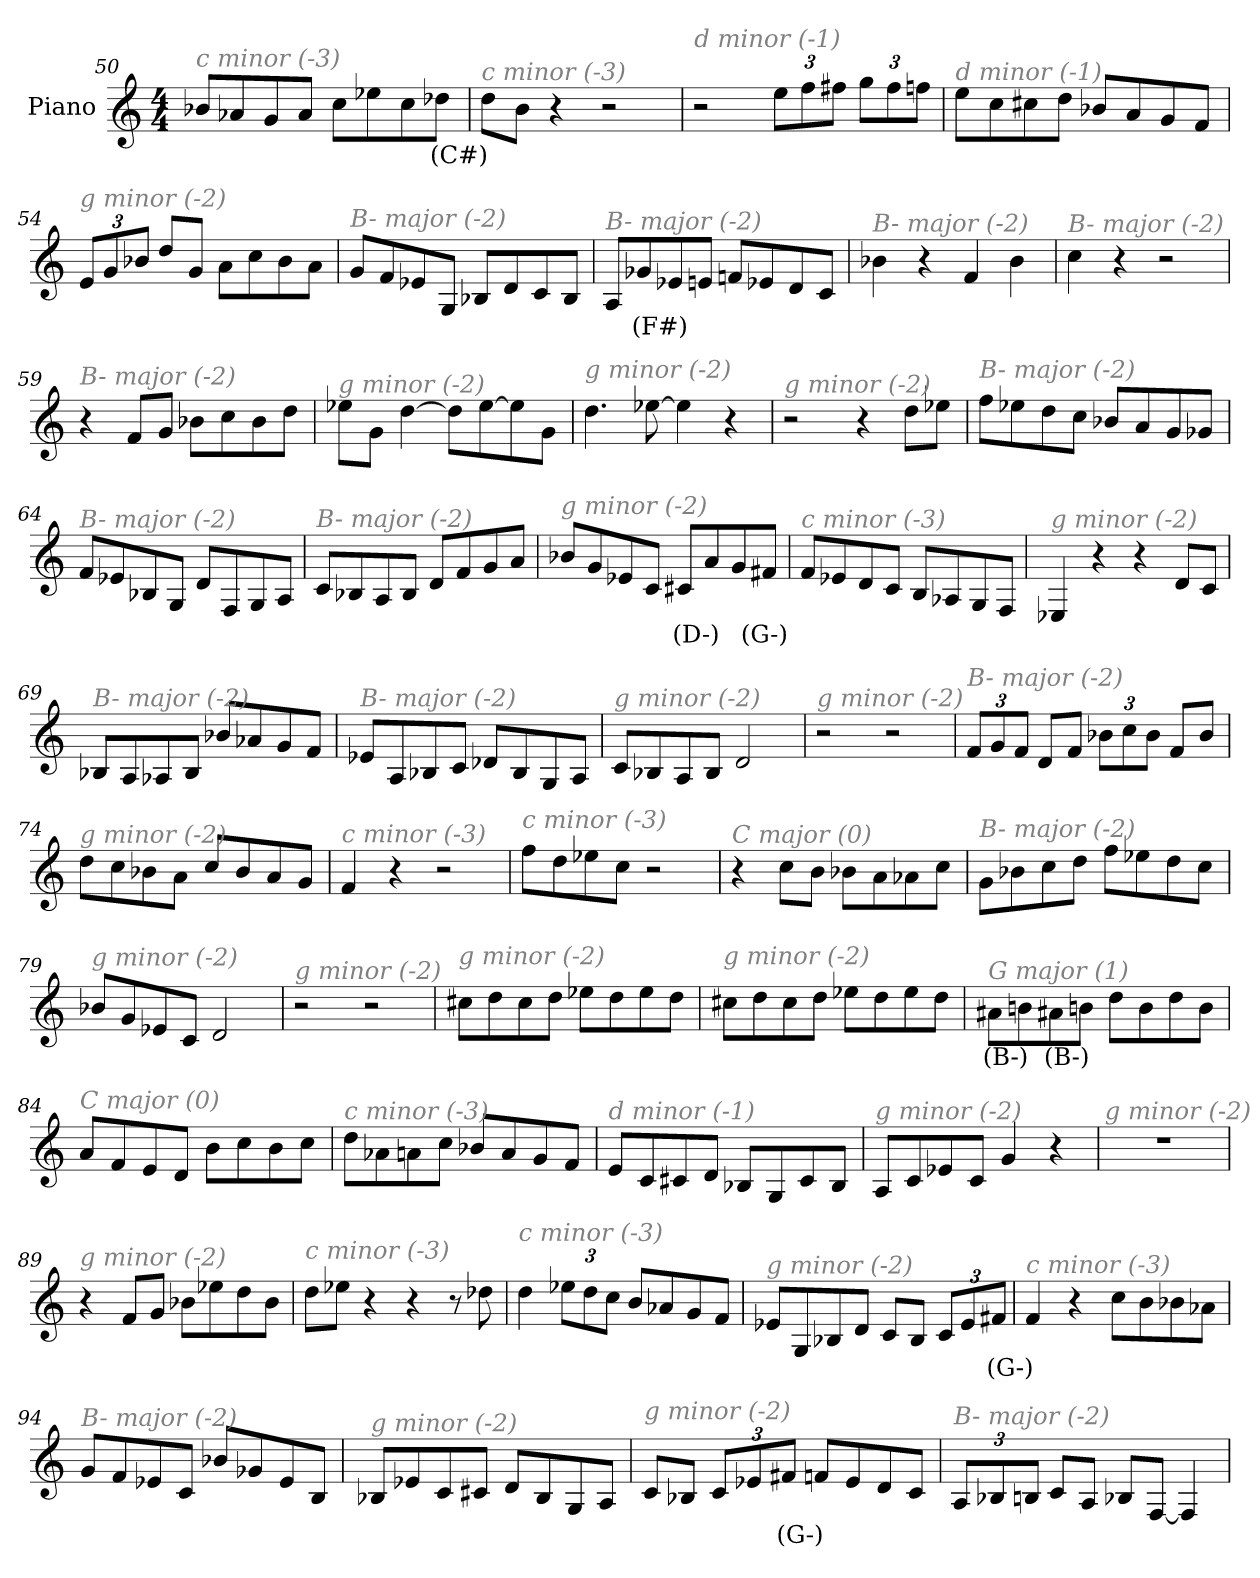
**kern	**text
*part1	*part1
*staff1	*staff1
*I"Piano	*
*I'Pno	*
*clefG2	*
*k[]	*
*M4/4	*
=50	=50
!LO:TX:i:color=#808080:t=c minor (-3)	!
8b-X/L	.
8a-X/	.
8g/	.
8a-/J	.
8cc\L	.
8ee-X\	.
8cc\	.
8dd-Xi\J	(C#)
=51	=51
!LO:TX:i:color=#808080:t=c minor (-3)	!
8dd\L	.
8b\J	.
4r	.
2r	.
=52	=52
!LO:TX:i:color=#808080:t=d minor (-1)	!
2r	.
*Xbrackettup	*
12ee\L	.
12ff\	.
12ff#X\J	.
12gg\L	.
12ff#\	.
12ffn\J	.
!!LO:LB:g=z
=53	=53
!LO:TX:i:color=#808080:t=d minor (-1)	!
8ee\L	.
8cc\	.
8cc#X\	.
8dd\J	.
8b-X/L	.
8a/	.
8g/	.
8f/J	.
=54	=54
!LO:TX:i:color=#808080:t=g minor (-2)	!
12e/L	.
12g/	.
12b-X/J	.
8dd/L	.
8g/J	.
8a\L	.
8cc\	.
8b-\	.
8a\J	.
=55	=55
!LO:TX:i:color=#808080:t=B- major (-2)	!
8g/L	.
8f/	.
8e-X/	.
8G/J	.
8B-X/L	.
8d/	.
8c/	.
8B-/J	.
=56	=56
!LO:TX:i:color=#808080:t=B- major (-2)	!
8A/L	.
8g-Xi/	(F#)
8e-X/	.
8en/J	.
8fn/L	.
8e-X/	.
8d/	.
8c/J	.
!!LO:LB:g=z
=57	=57
!LO:TX:i:color=#808080:t=B- major (-2)	!
4b-X\	.
4r	.
4f/	.
4b-\	.
=58	=58
!LO:TX:i:color=#808080:t=B- major (-2)	!
4cc\	.
4r	.
2r	.
=59	=59
!LO:TX:i:color=#808080:t=B- major (-2)	!
4r	.
8f/L	.
8g/J	.
8b-X\L	.
8cc\	.
8b-\	.
8dd\J	.
=60	=60
!LO:TX:i:color=#808080:t=g minor (-2)	!
8ee-X\L	.
8g\J	.
[4dd\	.
8dd\L]	.
[8ee-\	.
8ee-\]	.
8g\J	.
=61	=61
!LO:TX:i:color=#808080:t=g minor (-2)	!
4.dd\	.
[8ee-X\	.
4ee-\]	.
4r	.
=62	=62
!LO:TX:i:color=#808080:t=g minor (-2)	!
2r	.
4r	.
8dd\L	.
8ee-X\J	.
!!LO:LB:g=z
=63	=63
!LO:TX:i:color=#808080:t=B- major (-2)	!
8ff\L	.
8ee-X\	.
8dd\	.
8cc\J	.
8b-X/L	.
8a/	.
8g/	.
8g-X/J	.
=64	=64
!LO:TX:i:color=#808080:t=B- major (-2)	!
8f/L	.
8e-X/	.
8B-X/	.
8G/J	.
8d/L	.
8F/	.
8G/	.
8A/J	.
=65	=65
!LO:TX:i:color=#808080:t=B- major (-2)	!
8c/L	.
8B-X/	.
8A/	.
8B-/J	.
8d/L	.
8f/	.
8g/	.
8a/J	.
=66	=66
!LO:TX:i:color=#808080:t=g minor (-2)	!
8b-X/L	.
8g/	.
8e-X/	.
8c/J	.
8c#Xi/L	(D-)
8a/	.
8g/	.
8f#Xi/J	(G-)
!!LO:LB:g=z
=67	=67
!LO:TX:i:color=#808080:t=c minor (-3)	!
8f/L	.
8e-X/	.
8d/	.
8c/J	.
8B/L	.
8A-X/	.
8G/	.
8F/J	.
=68	=68
!LO:TX:i:color=#808080:t=g minor (-2)	!
4E-X/	.
4r	.
4r	.
8d/L	.
8c/J	.
=69	=69
!LO:TX:i:color=#808080:t=B- major (-2)	!
8B-X/L	.
8A/	.
8A-X/	.
8B-/J	.
8b-X/L	.
8a-X/	.
8g/	.
8f/J	.
=70	=70
!LO:TX:i:color=#808080:t=B- major (-2)	!
8e-X/L	.
8A/	.
8B-X/	.
8c/J	.
8d-X/L	.
8B-/	.
8G/	.
8A/J	.
!!LO:LB:g=z
=71	=71
!LO:TX:i:color=#808080:t=g minor (-2)	!
8c/L	.
8B-X/	.
8A/	.
8B-/J	.
2d/	.
=72	=72
!LO:TX:i:color=#808080:t=g minor (-2)	!
2r	.
2r	.
=73	=73
!LO:TX:i:color=#808080:t=B- major (-2)	!
12f/L	.
12g/	.
12f/J	.
8d/L	.
8f/J	.
12b-X\L	.
12cc\	.
12b-\J	.
8f/L	.
8b-/J	.
=74	=74
!LO:TX:i:color=#808080:t=g minor (-2)	!
8dd\L	.
8cc\	.
8b-X\	.
8a\J	.
8cc/L	.
8b-/	.
8a/	.
8g/J	.
=75	=75
!LO:TX:i:color=#808080:t=c minor (-3)	!
4f/	.
4r	.
2r	.
!!LO:LB:g=z
=76	=76
!LO:TX:i:color=#808080:t=c minor (-3)	!
8ff\L	.
8dd\	.
8ee-X\	.
8cc\J	.
2r	.
=77	=77
!LO:TX:i:color=#808080:t=C major (0)	!
4r	.
8cc\L	.
8b\J	.
8b-X\L	.
8a\	.
8a-X\	.
8cc\J	.
=78	=78
!LO:TX:i:color=#808080:t=B- major (-2)	!
8g\L	.
8b-X\	.
8cc\	.
8dd\J	.
8ff\L	.
8ee-X\	.
8dd\	.
8cc\J	.
=79	=79
!LO:TX:i:color=#808080:t=g minor (-2)	!
8b-X/L	.
8g/	.
8e-X/	.
8c/J	.
2d/	.
=80	=80
!LO:TX:i:color=#808080:t=g minor (-2)	!
2r	.
2r	.
!!LO:LB:g=z
=81	=81
!LO:TX:i:color=#808080:t=g minor (-2)	!
8cc#X\L	.
8dd\	.
8cc#\	.
8dd\J	.
8ee-X\L	.
8dd\	.
8ee-\	.
8dd\J	.
=82	=82
!LO:TX:i:color=#808080:t=g minor (-2)	!
8cc#X\L	.
8dd\	.
8cc#\	.
8dd\J	.
8ee-X\L	.
8dd\	.
8ee-\	.
8dd\J	.
=83	=83
!LO:TX:i:color=#808080:t=G major (1)	!
8a#Xi\L	(B-)
8bn\	.
8a#Xi\	(B-)
8bn\J	.
8dd\L	.
8b\	.
8dd\	.
8b\J	.
=84	=84
!LO:TX:i:color=#808080:t=C major (0)	!
8a/L	.
8f/	.
8e/	.
8d/J	.
8b\L	.
8cc\	.
8b\	.
8cc\J	.
!!LO:LB:g=z
=85	=85
!LO:TX:i:color=#808080:t=c minor (-3)	!
8dd\L	.
8a-X\	.
8an\	.
8cc\J	.
8b-X/L	.
8a/	.
8g/	.
8f/J	.
=86	=86
!LO:TX:i:color=#808080:t=d minor (-1)	!
8e/L	.
8c/	.
8c#X/	.
8d/J	.
8B-X/L	.
8G/	.
8c#/	.
8B-/J	.
=87	=87
!LO:TX:i:color=#808080:t=g minor (-2)	!
8A/L	.
8c/	.
8e-X/	.
8c/J	.
4g/	.
4r	.
=88	=88
!LO:TX:i:color=#808080:t=g minor (-2)	!
1r	.
=89	=89
!LO:TX:i:color=#808080:t=g minor (-2)	!
4r	.
8f/L	.
8g/J	.
8b-X\L	.
8ee-X\	.
8dd\	.
8b-\J	.
!!LO:LB:g=z
=90	=90
!LO:TX:i:color=#808080:t=c minor (-3)	!
8dd\L	.
8ee-X\J	.
4r	.
4r	.
8r	.
8dd-X\	.
=91	=91
!LO:TX:i:color=#808080:t=c minor (-3)	!
4dd\	.
12ee-X\L	.
12dd\	.
12cc\J	.
8b/L	.
8a-X/	.
8g/	.
8f/J	.
=92	=92
!LO:TX:i:color=#808080:t=g minor (-2)	!
8e-X/L	.
8G/	.
8B-X/	.
8d/J	.
8c/L	.
8B-/J	.
12c/L	.
12e-/	.
12f#Xi/J	(G-)
=93	=93
!LO:TX:i:color=#808080:t=c minor (-3)	!
4f/	.
4r	.
8cc\L	.
8b\	.
8b-X\	.
8a-X\J	.
!!LO:PB:g=z
=94	=94
!LO:TX:i:color=#808080:t=B- major (-2)	!
8g/L	.
8f/	.
8e-X/	.
8c/J	.
8b-X/L	.
8g-X/	.
8e-/	.
8B/J	.
=95	=95
!LO:TX:i:color=#808080:t=g minor (-2)	!
8B-X/L	.
8e-X/	.
8c/	.
8c#X/J	.
8d/L	.
8B-/	.
8G/	.
8A/J	.
=96	=96
!LO:TX:i:color=#808080:t=g minor (-2)	!
8c/L	.
8B-X/J	.
12c/L	.
12e-X/	.
12f#Xi/J	(G-)
8f/L	.
8e-/	.
8d/	.
8c/J	.
=97	=97
!LO:TX:i:color=#808080:t=B- major (-2)	!
12A/L	.
12B-X/	.
12Bn/J	.
8c/L	.
8A/J	.
8B-X/L	.
[8F/J	.
4F/]	.
=	=
*-	*-
